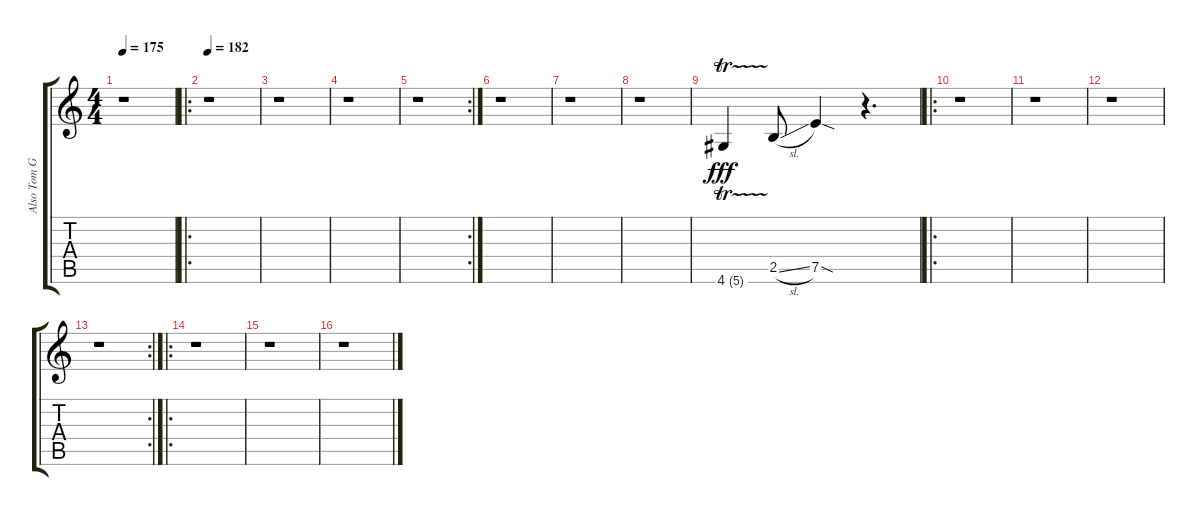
\track ("Also Tom G. Warrior" "Also Tom G") {instrument overdrivenguitar}
\staff {score tabs}
\tuning (E4 B3 G3 D3 A2 E2) {hide}
\ts (4 4)
\tempo 175
\clef g2
\ks c
r.1{dy fff} |
\ro
\tempo 182
r.1 |
r.1 |
r.1 |
\rc 2
r.1 |
r.1 |
r.1 |
r.1 |
4.6{tr (5 32)}.4 2.5{sl}.8 7.5{sod}.4 r.4{d} |
\ro
r.1 |
r.1 |
r.1 |
\rc 2
r.1 |
\ro
r.1 |
r.1 |
r.1
